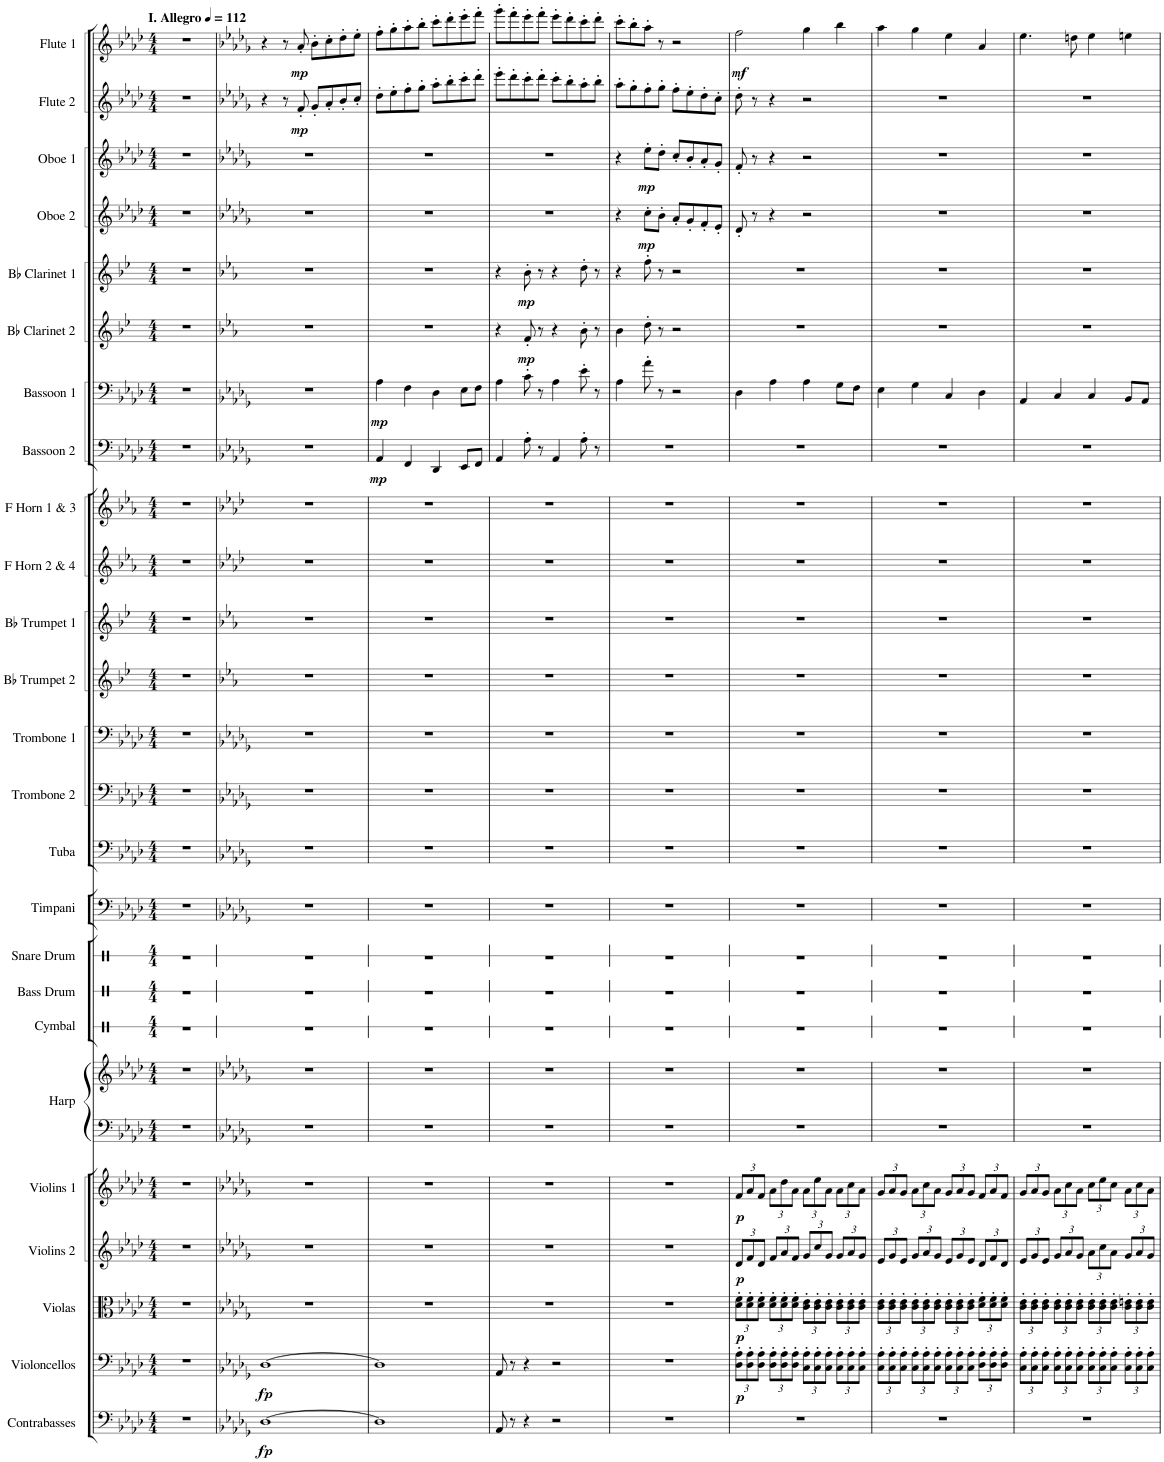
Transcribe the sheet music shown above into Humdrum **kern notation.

**kern	**dynam	**kern	**dynam	**kern	**dynam	**kern	**dynam	**kern	**dynam	**kern	**kern	**kern	**kern	**kern	**kern	**kern	**kern	**kern	**kern	**kern	**kern	**kern	**kern	**dynam	**kern	**dynam	**kern	**dynam	**kern	**dynam	**kern	**dynam	**kern	**dynam	**kern	**dynam	**kern	**dynam
*part25	*part25	*part24	*part24	*part23	*part23	*part22	*part22	*part21	*part21	*part20	*part20	*part19	*part18	*part17	*part16	*part15	*part14	*part13	*part12	*part11	*part10	*part9	*part8	*part8	*part7	*part7	*part6	*part6	*part5	*part5	*part4	*part4	*part3	*part3	*part2	*part2	*part1	*part1
*staff26	*staff26	*staff25	*staff25	*staff24	*staff24	*staff23	*staff23	*staff22	*staff22	*staff21	*staff20	*staff19	*staff18	*staff17	*staff16	*staff15	*staff14	*staff13	*staff12	*staff11	*staff10	*staff9	*staff8	*staff8	*staff7	*staff7	*staff6	*staff6	*staff5	*staff5	*staff4	*staff4	*staff3	*staff3	*staff2	*staff2	*staff1	*staff1
*I"Contrabasses	*	*I"Violoncellos	*	*I"Violas	*	*I"Violins 2	*	*I"Violins 1	*	*I"Harp	*	*I"Cymbal	*I"Bass Drum	*I"Snare Drum	*I"Timpani	*I"Tuba	*I"Trombone 2	*I"Trombone 1	*I"Bb Trumpet 2	*I"Bb Trumpet 1	*I"F Horn 2 &amp; 4	*I"F Horn 1 &amp; 3	*I"Bassoon 2	*	*I"Bassoon 1	*	*I"Bb Clarinet 2	*	*I"Bb Clarinet 1	*	*I"Oboe 2	*	*I"Oboe 1	*	*I"Flute 2	*	*I"Flute 1	*
*I'Cbs.	*	*I'Vcs.	*	*I'Vlas.	*	*I'Vlns. 2	*	*I'Vlns. 1	*	*I'Hrp.	*	*I'Cym.	*I'B. Dr.	*I'Sn. Dr.	*I'Timp.	*I'Tba.	*I'Tbn. 2	*I'Tbn. 1	*I'Bb Tpt. 2	*I'Bb Tpt. 1	*I'F Hn. 2 4	*I'F Hn. 1 3	*I'Bsn. 2	*	*I'Bsn. 1	*	*I'Bb Cl. 2	*	*I'Bb Cl. 1	*	*I'Ob. 2	*	*I'Ob. 1	*	*I'Fl. 2	*	*I'Fl. 1	*
*	*	*	*	*	*	*	*	*	*	*	*	*stria1	*stria1	*stria1	*	*	*	*	*	*	*	*	*	*	*	*	*	*	*	*	*	*	*	*	*	*	*	*
*clefF4	*	*clefF4	*	*clefC3	*	*clefG2	*	*clefG2	*	*clefF4	*clefG2	*clefX	*clefX	*clefX	*clefF4	*clefF4	*clefF4	*clefF4	*clefG2	*clefG2	*clefG2	*clefG2	*clefF4	*	*clefF4	*	*clefG2	*	*clefG2	*	*clefG2	*	*clefG2	*	*clefG2	*	*clefG2	*
*Trd7c12	*	*	*	*	*	*	*	*	*	*	*	*	*	*	*	*	*	*	*Trd1c2	*Trd1c2	*Trd4c7	*Trd4c7	*	*	*	*	*Trd1c2	*	*Trd1c2	*	*	*	*	*	*	*	*	*
*k[b-e-a-d-]	*	*k[b-e-a-d-]	*	*k[b-e-a-d-]	*	*k[b-e-a-d-]	*	*k[b-e-a-d-]	*	*k[b-e-a-d-]	*k[b-e-a-d-]	*k[b-e-a-]	*k[b-e-a-]	*k[b-e-a-]	*k[b-e-a-d-]	*k[b-e-a-d-]	*k[b-e-a-d-]	*k[b-e-a-d-]	*k[b-e-]	*k[b-e-]	*k[b-e-a-]	*k[b-e-a-]	*k[b-e-a-d-]	*	*k[b-e-a-d-]	*	*k[b-e-]	*	*k[b-e-]	*	*k[b-e-a-d-]	*	*k[b-e-a-d-]	*	*k[b-e-a-d-]	*	*k[b-e-a-d-]	*
*M4/4	*	*M4/4	*	*M4/4	*	*M4/4	*	*M4/4	*	*M4/4	*M4/4	*M4/4	*M4/4	*M4/4	*M4/4	*M4/4	*M4/4	*M4/4	*M4/4	*M4/4	*M4/4	*M4/4	*M4/4	*	*M4/4	*	*M4/4	*	*M4/4	*	*M4/4	*	*M4/4	*	*M4/4	*	*M4/4	*
*MM112	*	*MM112	*	*MM112	*	*MM112	*	*MM112	*	*MM112	*MM112	*MM112	*MM112	*MM112	*MM112	*MM112	*MM112	*MM112	*MM112	*MM112	*MM112	*MM112	*MM112	*	*MM112	*	*MM112	*	*MM112	*	*MM112	*	*MM112	*	*MM112	*	*MM112	*
=1	=1	=1	=1	=1	=1	=1	=1	=1	=1	=1	=1	=1	=1	=1	=1	=1	=1	=1	=1	=1	=1	=1	=1	=1	=1	=1	=1	=1	=1	=1	=1	=1	=1	=1	=1	=1	=1	=1
!	!	!	!	!	!	!	!	!	!	!	!	!	!	!	!	!	!	!	!	!	!	!	!	!	!	!	!	!	!	!	!	!	!	!	!	!	!LO:TX:a:B:t=I. Allegro	!
1r	.	1r	.	1r	.	1r	.	1r	.	1r	1r	1r	1r	1r	1r	1r	1r	1r	1r	1r	1r	1r	1r	.	1r	.	1r	.	1r	.	1r	.	1r	.	1r	.	1r	.
=2	=2	=2	=2	=2	=2	=2	=2	=2	=2	=2	=2	=2	=2	=2	=2	=2	=2	=2	=2	=2	=2	=2	=2	=2	=2	=2	=2	=2	=2	=2	=2	=2	=2	=2	=2	=2	=2	=2
*k[b-e-a-d-g-]	*	*k[b-e-a-d-g-]	*	*k[b-e-a-d-g-]	*	*k[b-e-a-d-g-]	*	*k[b-e-a-d-g-]	*	*k[b-e-a-d-g-]	*k[b-e-a-d-g-]	*	*	*	*k[b-e-a-d-g-]	*k[b-e-a-d-g-]	*k[b-e-a-d-g-]	*k[b-e-a-d-g-]	*k[b-e-a-]	*k[b-e-a-]	*k[b-e-a-d-]	*k[b-e-a-d-]	*k[b-e-a-d-g-]	*	*k[b-e-a-d-g-]	*	*k[b-e-a-]	*	*k[b-e-a-]	*	*k[b-e-a-d-g-]	*	*k[b-e-a-d-g-]	*	*k[b-e-a-d-g-]	*	*k[b-e-a-d-g-]	*
!	!LO:DY:b	!	!LO:DY:b	!	!	!	!	!	!	!	!	!	!	!	!	!	!	!	!	!	!	!	!	!	!	!	!	!	!	!	!	!	!	!	!	!	!	!
[1D-	fp	[1D-	fp	1r	.	1r	.	1r	.	1r	1r	1r	1r	1r	1r	1r	1r	1r	1r	1r	1r	1r	1r	.	1r	.	1r	.	1r	.	1r	.	1r	.	4r	.	4r	.
.	.	.	.	.	.	.	.	.	.	.	.	.	.	.	.	.	.	.	.	.	.	.	.	.	.	.	.	.	.	.	.	.	.	.	8r	.	8r	.
!	!	!	!	!	!	!	!	!	!	!	!	!	!	!	!	!	!	!	!	!	!	!	!	!	!	!	!	!	!	!	!	!	!	!	!	!LO:DY:b	!	!LO:DY:b
.	.	.	.	.	.	.	.	.	.	.	.	.	.	.	.	.	.	.	.	.	.	.	.	.	.	.	.	.	.	.	.	.	.	.	8f'/	mp	8a-'/	mp
.	.	.	.	.	.	.	.	.	.	.	.	.	.	.	.	.	.	.	.	.	.	.	.	.	.	.	.	.	.	.	.	.	.	.	8g-'/L	.	8b-'\L	.
.	.	.	.	.	.	.	.	.	.	.	.	.	.	.	.	.	.	.	.	.	.	.	.	.	.	.	.	.	.	.	.	.	.	.	8a-'/	.	8cc'\	.
.	.	.	.	.	.	.	.	.	.	.	.	.	.	.	.	.	.	.	.	.	.	.	.	.	.	.	.	.	.	.	.	.	.	.	8b-'/	.	8dd-'\	.
.	.	.	.	.	.	.	.	.	.	.	.	.	.	.	.	.	.	.	.	.	.	.	.	.	.	.	.	.	.	.	.	.	.	.	8cc'/J	.	8ee-'\J	.
=3	=3	=3	=3	=3	=3	=3	=3	=3	=3	=3	=3	=3	=3	=3	=3	=3	=3	=3	=3	=3	=3	=3	=3	=3	=3	=3	=3	=3	=3	=3	=3	=3	=3	=3	=3	=3	=3	=3
!	!	!	!	!	!	!	!	!	!	!	!	!	!	!	!	!	!	!	!	!	!	!	!	!LO:DY:b	!	!LO:DY:b	!	!	!	!	!	!	!	!	!	!	!	!
1D-]	.	1D-]	.	1r	.	1r	.	1r	.	1r	1r	1r	1r	1r	1r	1r	1r	1r	1r	1r	1r	1r	4AA-/	mp	4A-\	mp	1r	.	1r	.	1r	.	1r	.	8dd-'\L	.	8ff'\L	.
.	.	.	.	.	.	.	.	.	.	.	.	.	.	.	.	.	.	.	.	.	.	.	.	.	.	.	.	.	.	.	.	.	.	.	8ee-'\	.	8gg-'\	.
.	.	.	.	.	.	.	.	.	.	.	.	.	.	.	.	.	.	.	.	.	.	.	4FF/	.	4F\	.	.	.	.	.	.	.	.	.	8ff'\	.	8aa-'\	.
.	.	.	.	.	.	.	.	.	.	.	.	.	.	.	.	.	.	.	.	.	.	.	.	.	.	.	.	.	.	.	.	.	.	.	8gg-'\J	.	8bb-'\J	.
.	.	.	.	.	.	.	.	.	.	.	.	.	.	.	.	.	.	.	.	.	.	.	4DD-/	.	4D-\	.	.	.	.	.	.	.	.	.	8aa-'\L	.	8ccc'\L	.
.	.	.	.	.	.	.	.	.	.	.	.	.	.	.	.	.	.	.	.	.	.	.	.	.	.	.	.	.	.	.	.	.	.	.	8bb-'\	.	8ddd-'\	.
.	.	.	.	.	.	.	.	.	.	.	.	.	.	.	.	.	.	.	.	.	.	.	8EE-/L	.	8E-\L	.	.	.	.	.	.	.	.	.	8ccc'\	.	8eee-'\	.
.	.	.	.	.	.	.	.	.	.	.	.	.	.	.	.	.	.	.	.	.	.	.	8FF/J	.	8F\J	.	.	.	.	.	.	.	.	.	8ddd-'\J	.	8fff'\J	.
=4	=4	=4	=4	=4	=4	=4	=4	=4	=4	=4	=4	=4	=4	=4	=4	=4	=4	=4	=4	=4	=4	=4	=4	=4	=4	=4	=4	=4	=4	=4	=4	=4	=4	=4	=4	=4	=4	=4
8AA-/	.	8AA-/	.	1r	.	1r	.	1r	.	1r	1r	1r	1r	1r	1r	1r	1r	1r	1r	1r	1r	1r	4AA-/	.	4A-\	.	4r	.	4r	.	1r	.	1r	.	8eee-'\L	.	8ggg-'\L	.
8r	.	8r	.	.	.	.	.	.	.	.	.	.	.	.	.	.	.	.	.	.	.	.	.	.	.	.	.	.	.	.	.	.	.	.	8ddd-'\	.	8fff'\	.
!	!	!	!	!	!	!	!	!	!	!	!	!	!	!	!	!	!	!	!	!	!	!	!	!	!	!	!	!LO:DY:b	!	!LO:DY:b	!	!	!	!	!	!	!	!
4r	.	4r	.	.	.	.	.	.	.	.	.	.	.	.	.	.	.	.	.	.	.	.	8A-'\	.	8c'\	.	8f'/	mp	8b-'\	mp	.	.	.	.	8ccc'\	.	8eee-'\	.
.	.	.	.	.	.	.	.	.	.	.	.	.	.	.	.	.	.	.	.	.	.	.	8r	.	8r	.	8r	.	8r	.	.	.	.	.	8ddd-'\J	.	8fff'\J	.
2r	.	2r	.	.	.	.	.	.	.	.	.	.	.	.	.	.	.	.	.	.	.	.	4AA-/	.	4A-\	.	4r	.	4r	.	.	.	.	.	8ccc'\L	.	8eee-'\L	.
.	.	.	.	.	.	.	.	.	.	.	.	.	.	.	.	.	.	.	.	.	.	.	.	.	.	.	.	.	.	.	.	.	.	.	8bb-'\	.	8ddd-'\	.
.	.	.	.	.	.	.	.	.	.	.	.	.	.	.	.	.	.	.	.	.	.	.	8A-'\	.	8e-'\	.	8b-'\	.	8dd'\	.	.	.	.	.	8aa-'\	.	8ccc'\	.
.	.	.	.	.	.	.	.	.	.	.	.	.	.	.	.	.	.	.	.	.	.	.	8r	.	8r	.	8r	.	8r	.	.	.	.	.	8bb-'\J	.	8ddd-'\J	.
=5	=5	=5	=5	=5	=5	=5	=5	=5	=5	=5	=5	=5	=5	=5	=5	=5	=5	=5	=5	=5	=5	=5	=5	=5	=5	=5	=5	=5	=5	=5	=5	=5	=5	=5	=5	=5	=5	=5
1r	.	1r	.	1r	.	1r	.	1r	.	1r	1r	1r	1r	1r	1r	1r	1r	1r	1r	1r	1r	1r	1r	.	4A-\	.	4b-\	.	4r	.	4r	.	4r	.	8aa-'\L	.	8ccc'\L	.
.	.	.	.	.	.	.	.	.	.	.	.	.	.	.	.	.	.	.	.	.	.	.	.	.	.	.	.	.	.	.	.	.	.	.	8gg-'\	.	8bb-'\	.
!	!	!	!	!	!	!	!	!	!	!	!	!	!	!	!	!	!	!	!	!	!	!	!	!	!	!	!	!	!	!	!	!LO:DY:b	!	!LO:DY:b	!	!	!	!
.	.	.	.	.	.	.	.	.	.	.	.	.	.	.	.	.	.	.	.	.	.	.	.	.	8a-'\	.	8dd'\	.	8ff'\	.	8cc'\L	mp	8ee-'\L	mp	8ff'\	.	8aa-'\J	.
.	.	.	.	.	.	.	.	.	.	.	.	.	.	.	.	.	.	.	.	.	.	.	.	.	8r	.	8r	.	8r	.	8b-'\J	.	8dd-'\J	.	8gg-'\J	.	8r	.
.	.	.	.	.	.	.	.	.	.	.	.	.	.	.	.	.	.	.	.	.	.	.	.	.	2r	.	2r	.	2r	.	8a-'/L	.	8cc'/L	.	8ff'\L	.	2r	.
.	.	.	.	.	.	.	.	.	.	.	.	.	.	.	.	.	.	.	.	.	.	.	.	.	.	.	.	.	.	.	8g-'/	.	8b-'/	.	8ee-'\	.	.	.
.	.	.	.	.	.	.	.	.	.	.	.	.	.	.	.	.	.	.	.	.	.	.	.	.	.	.	.	.	.	.	8f'/	.	8a-'/	.	8dd-'\	.	.	.
.	.	.	.	.	.	.	.	.	.	.	.	.	.	.	.	.	.	.	.	.	.	.	.	.	.	.	.	.	.	.	8e-'/J	.	8g-'/J	.	8cc'\J	.	.	.
=6	=6	=6	=6	=6	=6	=6	=6	=6	=6	=6	=6	=6	=6	=6	=6	=6	=6	=6	=6	=6	=6	=6	=6	=6	=6	=6	=6	=6	=6	=6	=6	=6	=6	=6	=6	=6	=6	=6
*	*	*Xbrackettup	*	*Xbrackettup	*	*Xbrackettup	*	*Xbrackettup	*	*	*	*	*	*	*	*	*	*	*	*	*	*	*	*	*	*	*	*	*	*	*	*	*	*	*	*	*	*
!	!	!	!LO:DY:b	!	!LO:DY:b	!	!LO:DY:b	!	!LO:DY:b	!	!	!	!	!	!	!	!	!	!	!	!	!	!	!	!	!	!	!	!	!	!	!	!	!	!	!	!	!LO:DY:b
1r	.	12D-\' 12A-\'L	p	12d-\' 12f\'L	p	12d-/L	p	12f/L	p	1r	1r	1r	1r	1r	1r	1r	1r	1r	1r	1r	1r	1r	1r	.	4D-\	.	1r	.	1r	.	8d-'/	.	8f'/	.	8dd-'\	.	2ff\	mf
.	.	12D-\' 12A-\'	.	12d-\' 12f\'	.	12f/	.	12a-/	.	.	.	.	.	.	.	.	.	.	.	.	.	.	.	.	.	.	.	.	.	.	.	.	.	.	.	.	.	.
.	.	.	.	.	.	.	.	.	.	.	.	.	.	.	.	.	.	.	.	.	.	.	.	.	.	.	.	.	.	.	8r	.	8r	.	8r	.	.	.
.	.	12D-\' 12A-\'J	.	12d-\' 12f\'J	.	12d-/J	.	12f/J	.	.	.	.	.	.	.	.	.	.	.	.	.	.	.	.	.	.	.	.	.	.	.	.	.	.	.	.	.	.
.	.	12D-\' 12A-\'L	.	12d-\' 12f\'L	.	12f/L	.	12a-\L	.	.	.	.	.	.	.	.	.	.	.	.	.	.	.	.	4A-\	.	.	.	.	.	4r	.	4r	.	4r	.	.	.
.	.	12D-\' 12A-\'	.	12d-\' 12f\'	.	12a-/	.	12dd-\	.	.	.	.	.	.	.	.	.	.	.	.	.	.	.	.	.	.	.	.	.	.	.	.	.	.	.	.	.	.
.	.	12D-\' 12A-\'J	.	12d-\' 12f\'J	.	12f/J	.	12a-\J	.	.	.	.	.	.	.	.	.	.	.	.	.	.	.	.	.	.	.	.	.	.	.	.	.	.	.	.	.	.
.	.	12C\' 12A-\'L	.	12c\' 12e-\'L	.	12g-/L	.	12a-\L	.	.	.	.	.	.	.	.	.	.	.	.	.	.	.	.	4A-\	.	.	.	.	.	2r	.	2r	.	2r	.	4gg-\	.
.	.	12C\' 12A-\'	.	12c\' 12e-\'	.	12cc/	.	12ee-\	.	.	.	.	.	.	.	.	.	.	.	.	.	.	.	.	.	.	.	.	.	.	.	.	.	.	.	.	.	.
.	.	12C\' 12A-\'J	.	12c\' 12e-\'J	.	12g-/J	.	12a-\J	.	.	.	.	.	.	.	.	.	.	.	.	.	.	.	.	.	.	.	.	.	.	.	.	.	.	.	.	.	.
.	.	12C\' 12A-\'L	.	12c\' 12e-\'L	.	12g-/L	.	12a-\L	.	.	.	.	.	.	.	.	.	.	.	.	.	.	.	.	8G-\L	.	.	.	.	.	.	.	.	.	.	.	4bb-\	.
.	.	12C\' 12A-\'	.	12c\' 12e-\'	.	12a-/	.	12cc\	.	.	.	.	.	.	.	.	.	.	.	.	.	.	.	.	.	.	.	.	.	.	.	.	.	.	.	.	.	.
.	.	.	.	.	.	.	.	.	.	.	.	.	.	.	.	.	.	.	.	.	.	.	.	.	8F\J	.	.	.	.	.	.	.	.	.	.	.	.	.
.	.	12C\' 12A-\'J	.	12c\' 12e-\'J	.	12g-/J	.	12a-\J	.	.	.	.	.	.	.	.	.	.	.	.	.	.	.	.	.	.	.	.	.	.	.	.	.	.	.	.	.	.
=7	=7	=7	=7	=7	=7	=7	=7	=7	=7	=7	=7	=7	=7	=7	=7	=7	=7	=7	=7	=7	=7	=7	=7	=7	=7	=7	=7	=7	=7	=7	=7	=7	=7	=7	=7	=7	=7	=7
1r	.	12C\' 12A-\'L	.	12c\' 12e-\'L	.	12e-/L	.	12g-/L	.	1r	1r	1r	1r	1r	1r	1r	1r	1r	1r	1r	1r	1r	1r	.	4E-\	.	1r	.	1r	.	1r	.	1r	.	1r	.	4aa-\	.
.	.	12C\' 12A-\'	.	12c\' 12e-\'	.	12g-/	.	12a-/	.	.	.	.	.	.	.	.	.	.	.	.	.	.	.	.	.	.	.	.	.	.	.	.	.	.	.	.	.	.
.	.	12C\' 12A-\'J	.	12c\' 12e-\'J	.	12e-/J	.	12g-/J	.	.	.	.	.	.	.	.	.	.	.	.	.	.	.	.	.	.	.	.	.	.	.	.	.	.	.	.	.	.
.	.	12C\' 12A-\'L	.	12c\' 12e-\'L	.	12g-/L	.	12a-\L	.	.	.	.	.	.	.	.	.	.	.	.	.	.	.	.	4G-\	.	.	.	.	.	.	.	.	.	.	.	4gg-\	.
.	.	12C\' 12A-\'	.	12c\' 12e-\'	.	12a-/	.	12cc\	.	.	.	.	.	.	.	.	.	.	.	.	.	.	.	.	.	.	.	.	.	.	.	.	.	.	.	.	.	.
.	.	12C\' 12A-\'J	.	12c\' 12e-\'J	.	12g-/J	.	12a-\J	.	.	.	.	.	.	.	.	.	.	.	.	.	.	.	.	.	.	.	.	.	.	.	.	.	.	.	.	.	.
.	.	12C\' 12A-\'L	.	12c\' 12e-\'L	.	12e-/L	.	12g-/L	.	.	.	.	.	.	.	.	.	.	.	.	.	.	.	.	4C/	.	.	.	.	.	.	.	.	.	.	.	4ee-\	.
.	.	12C\' 12A-\'	.	12c\' 12e-\'	.	12g-/	.	12a-/	.	.	.	.	.	.	.	.	.	.	.	.	.	.	.	.	.	.	.	.	.	.	.	.	.	.	.	.	.	.
.	.	12C\' 12A-\'J	.	12c\' 12e-\'J	.	12e-/J	.	12g-/J	.	.	.	.	.	.	.	.	.	.	.	.	.	.	.	.	.	.	.	.	.	.	.	.	.	.	.	.	.	.
.	.	12D-\' 12A-\'L	.	12d-\' 12f\'L	.	12d-/L	.	12f/L	.	.	.	.	.	.	.	.	.	.	.	.	.	.	.	.	4D-\	.	.	.	.	.	.	.	.	.	.	.	4a-/	.
.	.	12D-\' 12A-\'	.	12d-\' 12f\'	.	12f/	.	12a-/	.	.	.	.	.	.	.	.	.	.	.	.	.	.	.	.	.	.	.	.	.	.	.	.	.	.	.	.	.	.
.	.	12D-\' 12A-\'J	.	12d-\' 12f\'J	.	12d-/J	.	12f/J	.	.	.	.	.	.	.	.	.	.	.	.	.	.	.	.	.	.	.	.	.	.	.	.	.	.	.	.	.	.
=8	=8	=8	=8	=8	=8	=8	=8	=8	=8	=8	=8	=8	=8	=8	=8	=8	=8	=8	=8	=8	=8	=8	=8	=8	=8	=8	=8	=8	=8	=8	=8	=8	=8	=8	=8	=8	=8	=8
1r	.	12C\' 12A-\'L	.	12c\' 12e-\'L	.	12e-/L	.	12g-/L	.	1r	1r	1r	1r	1r	1r	1r	1r	1r	1r	1r	1r	1r	1r	.	4AA-/	.	1r	.	1r	.	1r	.	1r	.	1r	.	4.ee-\	.
.	.	12C\' 12A-\'	.	12c\' 12e-\'	.	12g-/	.	12a-/	.	.	.	.	.	.	.	.	.	.	.	.	.	.	.	.	.	.	.	.	.	.	.	.	.	.	.	.	.	.
.	.	12C\' 12A-\'J	.	12c\' 12e-\'J	.	12e-/J	.	12g-/J	.	.	.	.	.	.	.	.	.	.	.	.	.	.	.	.	.	.	.	.	.	.	.	.	.	.	.	.	.	.
.	.	12C\' 12A-\'L	.	12c\' 12e-\'L	.	12g-/L	.	12a-\L	.	.	.	.	.	.	.	.	.	.	.	.	.	.	.	.	4C/	.	.	.	.	.	.	.	.	.	.	.	.	.
.	.	12C\' 12A-\'	.	12c\' 12e-\'	.	12a-/	.	12cc\	.	.	.	.	.	.	.	.	.	.	.	.	.	.	.	.	.	.	.	.	.	.	.	.	.	.	.	.	.	.
.	.	.	.	.	.	.	.	.	.	.	.	.	.	.	.	.	.	.	.	.	.	.	.	.	.	.	.	.	.	.	.	.	.	.	.	.	8ddn\	.
.	.	12C\' 12A-\'J	.	12c\' 12e-\'J	.	12g-/J	.	12a-\J	.	.	.	.	.	.	.	.	.	.	.	.	.	.	.	.	.	.	.	.	.	.	.	.	.	.	.	.	.	.
.	.	12C\' 12A-\'L	.	12c\' 12e-\'L	.	12a-\L	.	12cc\L	.	.	.	.	.	.	.	.	.	.	.	.	.	.	.	.	4C/	.	.	.	.	.	.	.	.	.	.	.	4ee-\	.
.	.	12C\' 12A-\'	.	12c\' 12e-\'	.	12cc\	.	12ee-\	.	.	.	.	.	.	.	.	.	.	.	.	.	.	.	.	.	.	.	.	.	.	.	.	.	.	.	.	.	.
.	.	12C\' 12A-\'J	.	12c\' 12e-\'J	.	12a-\J	.	12cc\J	.	.	.	.	.	.	.	.	.	.	.	.	.	.	.	.	.	.	.	.	.	.	.	.	.	.	.	.	.	.
.	.	12C\' 12A-\'L	.	12c\' 12en\'L	.	12g-/L	.	12a-\L	.	.	.	.	.	.	.	.	.	.	.	.	.	.	.	.	8BB-/L	.	.	.	.	.	.	.	.	.	.	.	4een\	.
.	.	12C\' 12A-\'	.	12c\' 12e\'	.	12a-/	.	12cc\	.	.	.	.	.	.	.	.	.	.	.	.	.	.	.	.	.	.	.	.	.	.	.	.	.	.	.	.	.	.
.	.	.	.	.	.	.	.	.	.	.	.	.	.	.	.	.	.	.	.	.	.	.	.	.	8AA-/J	.	.	.	.	.	.	.	.	.	.	.	.	.
.	.	12C\' 12A-\'J	.	12c\' 12e\'J	.	12g-/J	.	12a-\J	.	.	.	.	.	.	.	.	.	.	.	.	.	.	.	.	.	.	.	.	.	.	.	.	.	.	.	.	.	.
=	=	=	=	=	=	=	=	=	=	=	=	=	=	=	=	=	=	=	=	=	=	=	=	=	=	=	=	=	=	=	=	=	=	=	=	=	=	=
*-	*-	*-	*-	*-	*-	*-	*-	*-	*-	*-	*-	*-	*-	*-	*-	*-	*-	*-	*-	*-	*-	*-	*-	*-	*-	*-	*-	*-	*-	*-	*-	*-	*-	*-	*-	*-	*-	*-
